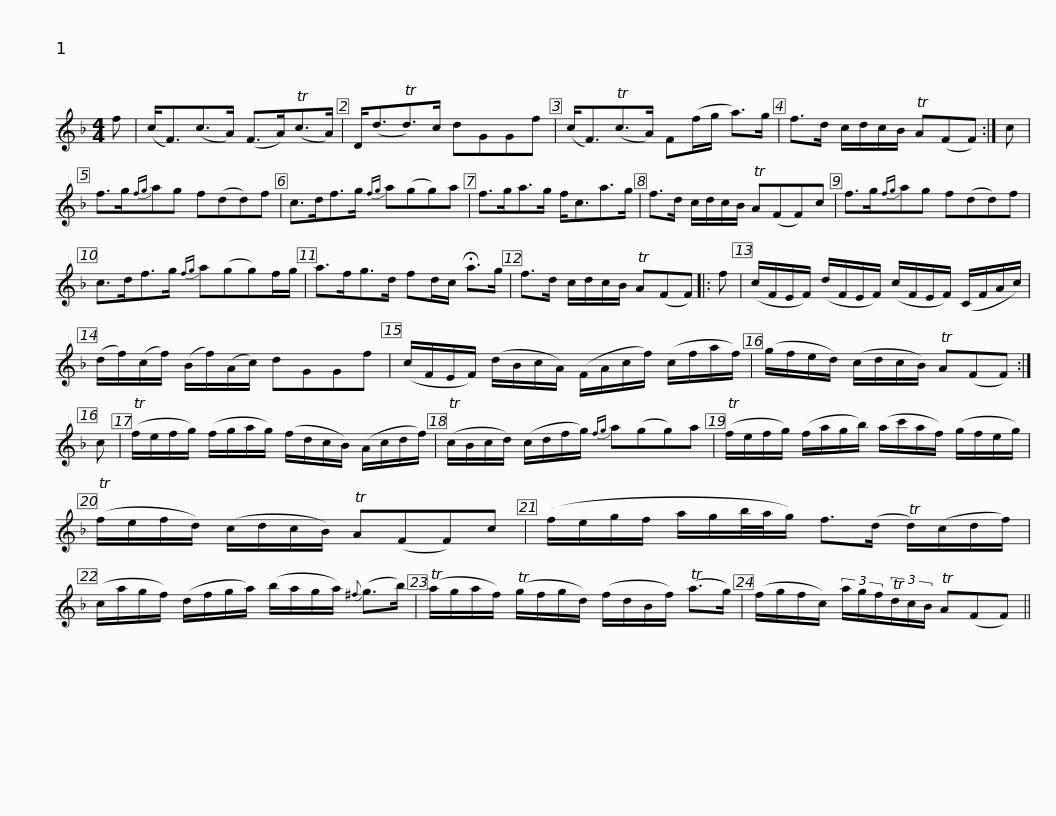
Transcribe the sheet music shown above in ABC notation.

X:1
L:1/8
M:4/4
I:linebreak $
K:F
V:1 treble
V:1
 f | (c<F)(c>A) (F>A)(Tc>A) | D<(dTd>)c dGGf | (c<F)(Tc>A) F(f/g/ a>)g | f>d c/d/c/B/ TA(FF) :| %5
 c |$ f>g{fg}ag f(dd)f | c>df>g{fg} a(gg)a | f>ga>g f<ca>g | f>d c/d/c/B/ TA(FF)c |$ %10
 f>g{fg}ag f(dd)f | c>df>g{fg} a(gg)f/g/ | a>fg>d fd/c/ !fermata!a>g | f>d c/d/c/B/ TA(FF) |: f |$ %15
 (c/F/E/F/) (d/F/E/F/) (c/F/E/F/) (C/F/A/c/) | (d/f/)(c/f/) (B/f/)(A/c/) dGGf | (c/F/E/F/) (d/B/c/A/) (F/A/c/f/) (c/f/a/f/) |$ (g/f/e/d/) (c/d/c/B/) TA(FF) :| c | %20
 (Tf/e/f/g/) (f/g/a/g/) (f/d/c/B/) (A/c/d/f/) | (Tc/B/c/d/) (c/d/f/g/){fg} a(gg)a |$ (Tf/e/f/g/) (f/a/g/b/) (a/c'/a/f/) (g/f/e/g/) | (Tf/e/f/d/) (c/d/c/B/) TA(FF)c | (f/e/g/f/ a/g/b/4a/4g/) f>(d Td/)(c/d/f/) |$ %25
 (c/a/g/f/) (d/f/g/a/) (b/a/g/a/){^f} (g>b) | (Ta/g/a/f/) (Tg/f/g/d/) (f/d/B/f/) (Ta>g) | (f/g/f/c/) (3a/g/f/(3Td/c/B/ TA(FF) || %28
